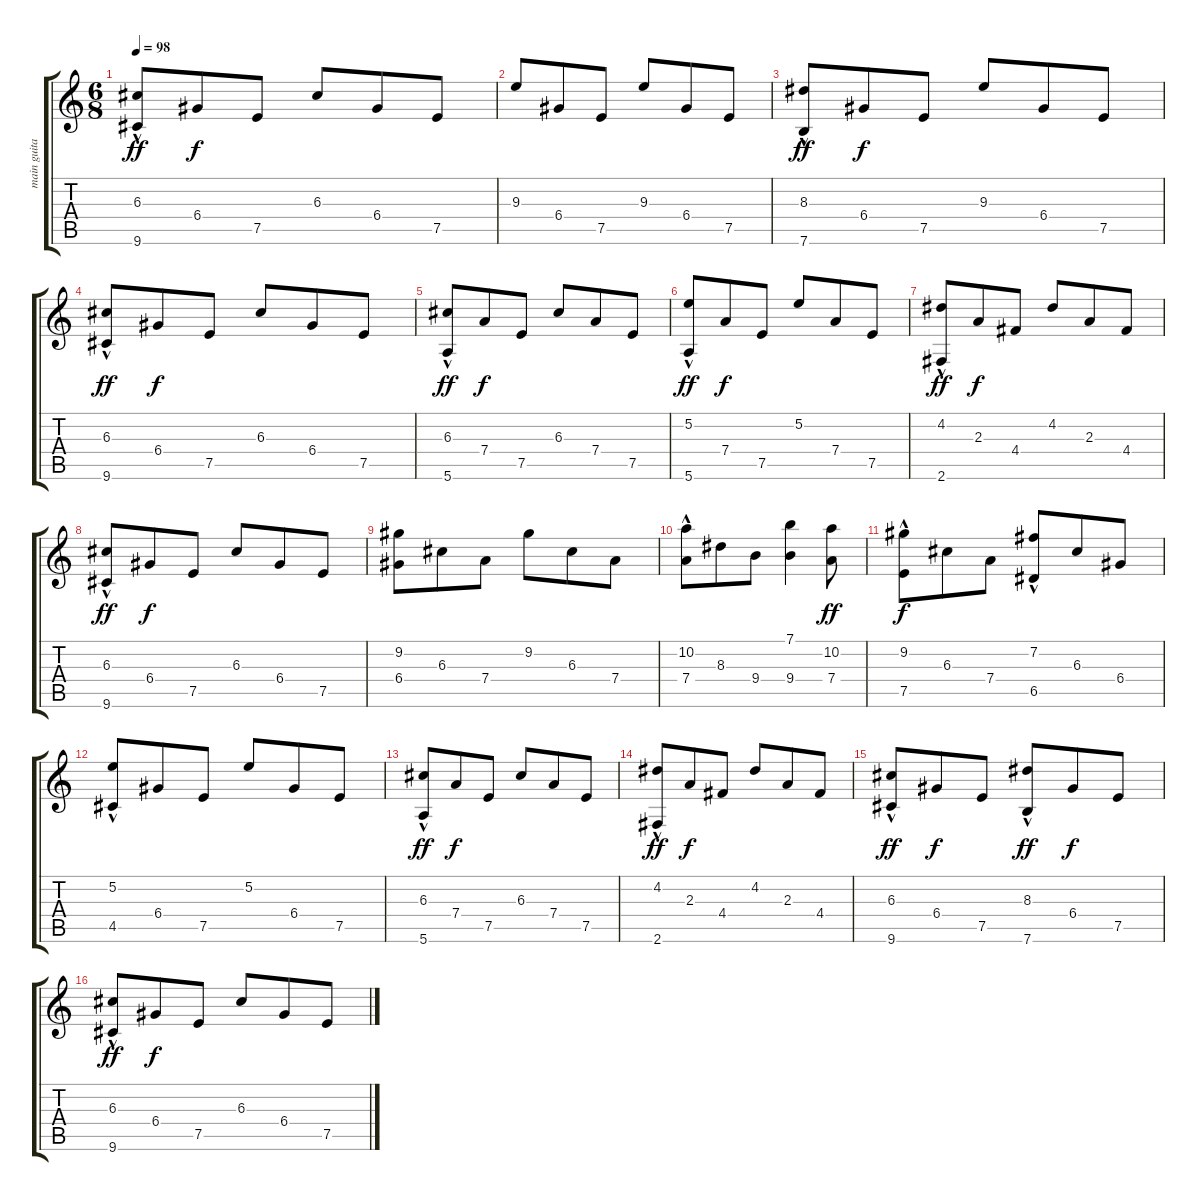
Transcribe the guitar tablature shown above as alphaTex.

\track ("main guitar" "main guita") {instrument acousticguitarnylon}
\staff {score tabs}
\tuning (E4 B3 G3 D3 A2 E2) {hide}
\ts (6 8)
\tempo 98
\clef g2
\ks c
(6.3 9.6{hac}).8{dy ff} 6.4.8{dy f} 7.5.8 6.3.8 6.4.8 7.5.8 |
9.3.8 6.4.8 7.5.8 9.3.8 6.4.8 7.5.8 |
(8.3 7.6{hac}).8{dy ff} 6.4.8{dy f} 7.5.8 9.3.8 6.4.8 7.5.8 |
(6.3 9.6{hac}).8{dy ff} 6.4.8{dy f} 7.5.8 6.3.8 6.4.8 7.5.8 |
(6.3 5.6{hac}).8{dy ff} 7.4.8{dy f} 7.5.8 6.3.8 7.4.8 7.5.8 |
(5.2 5.6{hac}).8{dy ff} 7.4.8{dy f} 7.5.8 5.2.8 7.4.8 7.5.8 |
(4.2 2.6{hac}).8{dy ff} 2.3.8{dy f} 4.4.8 4.2.8 2.3.8 4.4.8 |
(6.3 9.6{hac}).8{dy ff} 6.4.8{dy f} 7.5.8 6.3.8 6.4.8 7.5.8 |
(9.2 6.4).8 6.3.8 7.4.8 9.2.8 6.3.8 7.4.8 |
(10.2 7.4{hac}).8 8.3.8 9.4.8 (7.1 9.4).4 (10.2 7.4).8{dy ff} |
(9.2 7.5{hac}).8{dy f} 6.3.8 7.4.8 (7.2 6.5{hac}).8 6.3.8 6.4.8 |
(5.2 4.5{hac}).8 6.4.8 7.5.8 5.2.8{volume 3} 6.4.8 7.5.8 |
(6.3 5.6{hac}).8{dy ff} 7.4.8{dy f} 7.5.8 6.3.8 7.4.8 7.5.8 |
(4.2 2.6{hac}).8{dy ff} 2.3.8{dy f} 4.4.8 4.2.8 2.3.8 4.4.8 |
(6.3 9.6{hac}).8{dy ff} 6.4.8{dy f} 7.5.8 (8.3 7.6{hac}).8{dy ff} 6.4.8{dy f} 7.5.8 |
(6.3 9.6{hac}).8{dy ff} 6.4.8{dy f} 7.5.8 6.3.8 6.4.8 7.5.8
